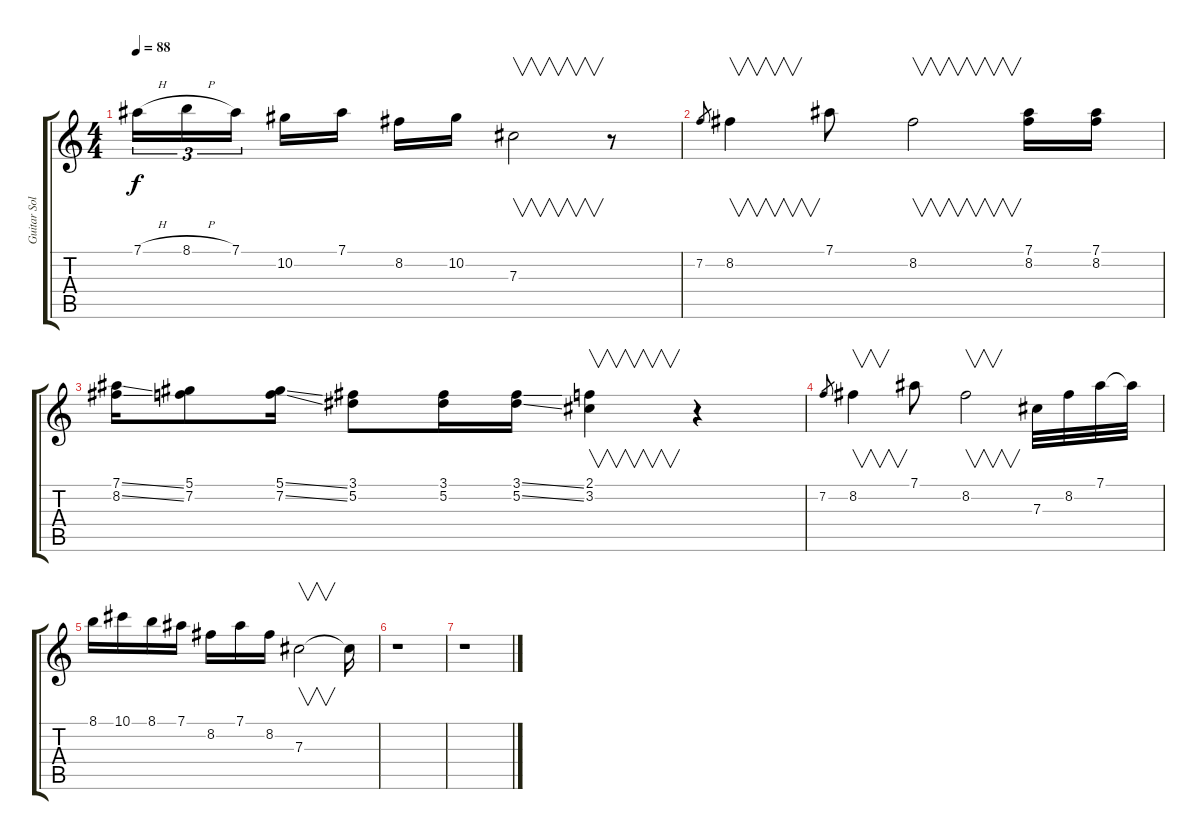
\track ("Guitar Solo" "Guitar Sol") {instrument acousticguitarsteel}
\staff {score tabs}
\tuning (Eb4 Bb3 Gb3 Db3 Ab2 Eb2) {hide}
\ts (4 4)
\tempo 88
\clef g2
\ks c
7.1{h}.16{tu (3 2) dy f} 8.1{h}.16{tu (3 2)} 7.1.16{tu (3 2)} 10.2.16 7.1.16 8.2.16 10.2.16 7.3.2{v} r.8 |
7.2.8{gr} 8.2.4{v} 7.1.8 8.2.2{v} (7.1 8.2).16 (7.1 8.2).16 |
(7.1{ss} 8.2{ss}).16 (5.1 7.2).8 (5.1{ss} 7.2{ss}).16 (3.1 5.2).8 (3.1 5.2).16 (3.1{ss} 5.2{ss}).16 (2.1 3.2).4{v} r.4 |
7.2.8{gr} 8.2.4{v} 7.1.8 8.2.2{v} 7.3.32 8.2.32 7.1.32 7.1{t}.32 |
8.1.16 10.1.16 8.1.16 7.1.16 8.2.16 7.1.16 8.2.16 7.3.2{v} 7.3{t}.16 |
r.1 |
r.1
